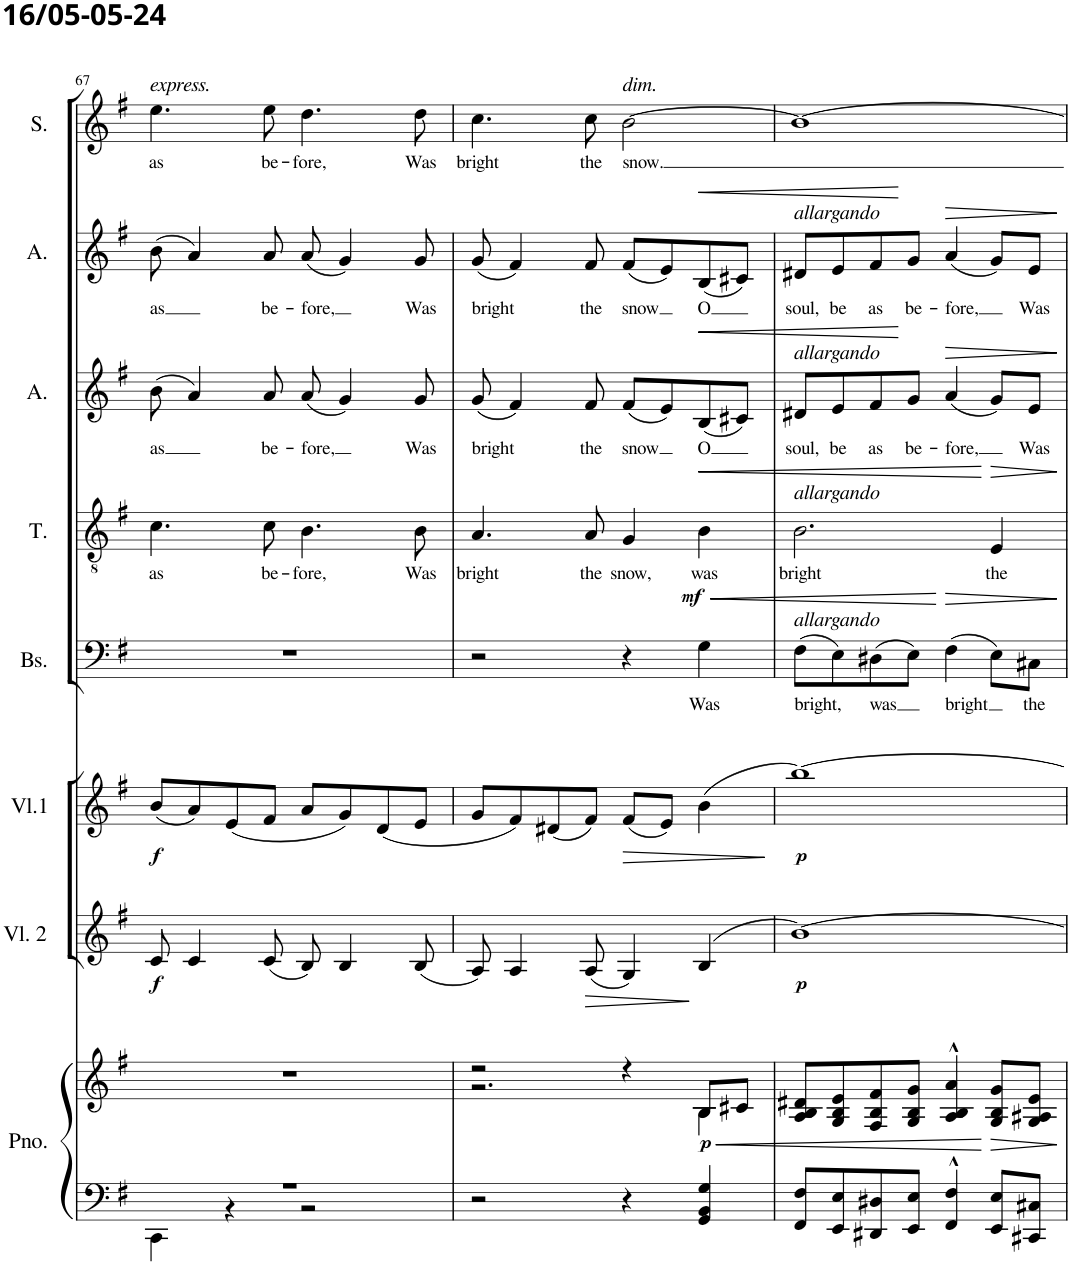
**kern	**kern	**dynam	**kern	**dynam	**kern	**dynam	**kern	**text	**dynam	**kern	**text	**dynam	**kern	**text	**dynam	**kern	**text	**dynam	**kern	**text
*part8	*part8	*part8	*part7	*part7	*part6	*part6	*part5	*part5	*part5	*part4	*part4	*part4	*part3	*part3	*part3	*part2	*part2	*part2	*part1	*part1
*staff9	*staff8	*staff8/9	*staff7	*staff7	*staff6	*staff6	*staff5	*staff5	*staff5	*staff4	*staff4	*staff4	*staff3	*staff3	*staff3	*staff2	*staff2	*staff2	*staff1	*staff1
*I"Piano	*	*	*I"Viool 2	*	*I"Viool 1	*	*I"Bas	*	*	*I"Tenor	*	*	*I"Alt	*	*	*I"Alt	*	*	*I"Sopraan	*
*I'Pno.	*	*	*I'Vl. 2	*	*I'Vl.1	*	*I'Bs.	*	*	*I'T.	*	*	*I'A.	*	*	*I'A.	*	*	*I'S.	*
!!LO:PB:g=z
*clefF4	*clefG2	*	*clefG2	*	*clefG2	*	*clefF4	*	*	*clefGv2	*	*	*clefG2	*	*	*clefG2	*	*	*clefG2	*
*k[f#]	*k[f#]	*	*k[f#]	*	*k[f#]	*	*k[f#]	*	*	*k[f#]	*	*	*k[f#]	*	*	*k[f#]	*	*	*k[f#]	*
*M4/4	*M4/4	*	*M4/4	*	*M4/4	*	*M4/4	*	*	*M4/4	*	*	*M4/4	*	*	*M4/4	*	*	*M4/4	*
=67	=67	=67	=67	=67	=67	=67	=67	=67	=67	=67	=67	=67	=67	=67	=67	=67	=67	=67	=67	=67
*^	*	*	*	*	*	*	*	*	*	*	*	*	*	*	*	*	*	*	*	*
!	!	!	!	!	!	!	!	!	!	!	!	!	!	!	!	!	!	!	!	!LO:TX:a:i:t=express.	!
!	!	!	!	!	!LO:DY:b	!	!LO:DY:b	!	!	!	!	!LO:LY:b	!	!	!LO:LY:b	!	!	!LO:LY:b	!	!	!LO:LY:b
1r	4CC\	1r	.	8c/	f	(8b/L	f	1r	.	.	4.c\	as	.	(8b\	as	.	(8b\	as	.	4.ee\	as
.	.	.	.	4c/	.	8a/)	.	.	.	.	.	.	.	4a/)	.	.	4a/)	.	.	.	.
.	4r	.	.	.	.	(8e/	.	.	.	.	.	.	.	.	.	.	.	.	.	.	.
!	!	!	!	!	!	!	!	!	!	!	!	!LO:LY:b	!	!	!LO:LY:b	!	!	!LO:LY:b	!	!	!LO:LY:b
.	.	.	.	(8c/	.	8f#/J	.	.	.	.	8c\	be-	.	8a/	be-	.	8a/	be-	.	8ee\	be-
!	!	!	!	!	!	!	!	!	!	!	!	!LO:LY:b	!	!	!LO:LY:b	!	!	!LO:LY:b	!	!	!LO:LY:b
.	2r	.	.	8B/)	.	8a/L	.	.	.	.	4.B\	-fore,	.	(8a/	-fore,	.	(8a/	-fore,	.	4.dd\	-fore,
.	.	.	.	4B/	.	8g/)	.	.	.	.	.	.	.	4g/)	.	.	4g/)	.	.	.	.
.	.	.	.	.	.	(8d/	.	.	.	.	.	.	.	.	.	.	.	.	.	.	.
!	!	!	!	!	!	!	!	!	!	!	!	!LO:LY:b	!	!	!LO:LY:b	!	!	!LO:LY:b	!	!	!LO:LY:b
.	.	.	.	(8B/	.	8e/J	.	.	.	.	8B\	Was	.	8g/	Was	.	8g/	Was	.	8dd\	Was
*v	*v	*	*	*	*	*	*	*	*	*	*	*	*	*	*	*	*	*	*	*	*
=68	=68	=68	=68	=68	=68	=68	=68	=68	=68	=68	=68	=68	=68	=68	=68	=68	=68	=68	=68	=68
*	*^	*	*	*	*	*	*	*	*	*	*	*	*	*	*	*	*	*	*	*
!	!	!	!	!	!	!	!	!	!	!	!	!LO:LY:b	!	!	!LO:LY:b	!	!	!LO:LY:b	!	!	!LO:LY:b
2r	2r	2.r	.	8A/)	.	8g/L	.	2r	.	.	4.A/	bright	.	(8g/	bright	.	(8g/	bright	.	4.cc\	bright
.	.	.	.	4A/	.	8f#/)	.	.	.	.	.	.	.	4f#/)	.	.	4f#/)	.	.	.	.
.	.	.	.	.	.	(8d#X/	.	.	.	.	.	.	.	.	.	.	.	.	.	.	.
!	!	!	!	!	!LO:HP:b	!	!	!	!	!	!	!LO:LY:b	!	!	!LO:LY:b	!	!	!LO:LY:b	!	!	!LO:LY:b
.	.	.	.	(8A/	>	8f#/J)	.	.	.	.	8A/	the	.	8f#/	the	.	8f#/	the	.	8cc\	the
!	!	!	!	!	!	!	!	!	!	!	!	!	!	!	!	!	!	!	!	!LO:TX:a:i:t=dim.	!
!	!	!	!	!	!	!	!LO:HP:b	!	!	!	!	!LO:LY:b	!	!	!LO:LY:b	!	!	!LO:LY:b	!	!	!LO:LY:b
4r	4r	.	.	4G/)	.	(8f#/L	>	4r	.	.	4G/	snow,	.	(8f#/L	snow	.	(8f#/L	snow	.	[2b\	snow.
.	.	.	.	.	.	8e/J)	.	.	.	.	.	.	.	8e/)	.	.	8e/)	.	.	.	.
!	!	!	!LO:HP:b	!	!	!	!	!	!LO:LY:b	!LO:HP:b	!	!LO:LY:b	!LO:HP:b	!	!LO:LY:b	!LO:HP:b	!	!LO:LY:b	!LO:HP:b	!	!
!	!	!	!LO:DY:n=1:b	!	!	!	!	!	!	!LO:DY:n=1:a	!	!	!	!	!	!	!	!	!	!	!
4GG/ 4BB/ 4G/	8B/L	4B\	< p	(4B/	]	(4b\	.	4G\	Was	< mf	4B\	was	<	(8B/	O	<	(8B/	O	<	.	.
.	8c#X/J	.	.	.	.	.	.	.	.	.	.	.	.	8c#X/J)	.	.	8c#X/J)	.	.	.	.
*	*v	*v	*	*	*	*	*	*	*	*	*	*	*	*	*	*	*	*	*	*	*
.	.	.	.	.	.	]	.	.	.	.	.	.	.	.	.	.	.	.	.	.
=69	=69	=69	=69	=69	=69	=69	=69	=69	=69	=69	=69	=69	=69	=69	=69	=69	=69	=69	=69	=69
!	!	!	!	!	!	!	!	!	!	!	!	!	!	!	!	!LO:TX:a:i:t=allargando	!	!	!	!
!	!	!	!	!	!	!	!	!	!	!	!	!	!LO:TX:a:i:t=allargando	!	!	!	!	!	!	!
!	!	!	!	!	!	!	!	!	!	!LO:TX:a:i:t=allargando	!	!	!	!	!	!	!	!	!	!
!	!	!	!	!	!	!	!LO:TX:a:i:t=allargando	!	!	!	!	!	!	!	!	!	!	!	!	!
!	!	!	!	!LO:DY:b	!	!LO:DY:b	!	!LO:LY:b	!	!	!LO:LY:b	!	!	!LO:LY:b	!	!	!LO:LY:b	!	!	!
8FF#/ 8F#/L	8A/ 8B/ 8d#X/L	.	[1b)	p	[1bb)	p	(8F#\L	bright,	.	2.B\	bright	.	8d#X/L	soul,	.	8d#X/L	soul,	.	1b_	.
!	!	!	!	!	!	!	!	!	!	!	!	!	!	!LO:LY:b	!	!	!LO:LY:b	!	!	!
8EE/ 8E/	8G/ 8B/ 8e/	.	.	.	.	.	8E\)	.	.	.	.	.	8e/	be	.	8e/	be	.	.	.
!	!	!	!	!	!	!	!	!LO:LY:b	!	!	!	!	!	!LO:LY:b	!	!	!LO:LY:b	!	!	!
8DD#X/ 8D#X/	8F#/ 8B/ 8f#/	.	.	.	.	.	(8D#X\	was	.	.	.	.	8f#/	as	.	8f#/	as	.	.	.
!	!	!	!	!	!	!	!	!	!	!	!	!	!	!LO:LY:b	!	!	!LO:LY:b	!	!	!
8EE/ 8E/J	8G/ 8B/ 8g/J	.	.	.	.	.	8E\J)	.	.	.	.	.	8g/J	be-	[	8g/J	be-	[	.	.
!	!	!	!	!	!	!	!	!LO:LY:b	!LO:HP:n=1:b	!	!	!	!	!LO:LY:b	!LO:HP:b	!	!LO:LY:b	!LO:HP:b	!	!
4FF#/^^ 4F#/^^	4A/^^ 4B/^^ 4a/^^	.	.	.	.	.	(4F#\	bright	[ >	.	.	.	(4a/	-fore,	>	(4a/	-fore,	>	.	.
!	!	!LO:HP:n=1:b	!	!	!	!	!	!	!	!	!LO:LY:b	!LO:HP:n=1:b	!	!	!	!	!	!	!	!
8EE/ 8E/L	8G/ 8B/ 8g/L	[ >	.	.	.	.	8E\L)	.	.	4E/	the	[ >	8g/L)	.	.	8g/L)	.	.	.	.
!	!	!	!	!	!	!	!	!LO:LY:b	!	!	!	!	!	!LO:LY:b	!	!	!LO:LY:b	!	!	!
8CC#X/ 8C#X/J	8G/ 8A#X/ 8e/J	.	.	.	.	.	8C#X\J	the	.	.	.	.	8e/J	Was	.	8e/J	Was	.	.	.
.	.	]	.	.	.	.	.	.	]	.	.	]	.	.	]	.	.	]	.	.
=	=	=	=	=	=	=	=	=	=	=	=	=	=	=	=	=	=	=	=	=
*-	*-	*-	*-	*-	*-	*-	*-	*-	*-	*-	*-	*-	*-	*-	*-	*-	*-	*-	*-	*-
